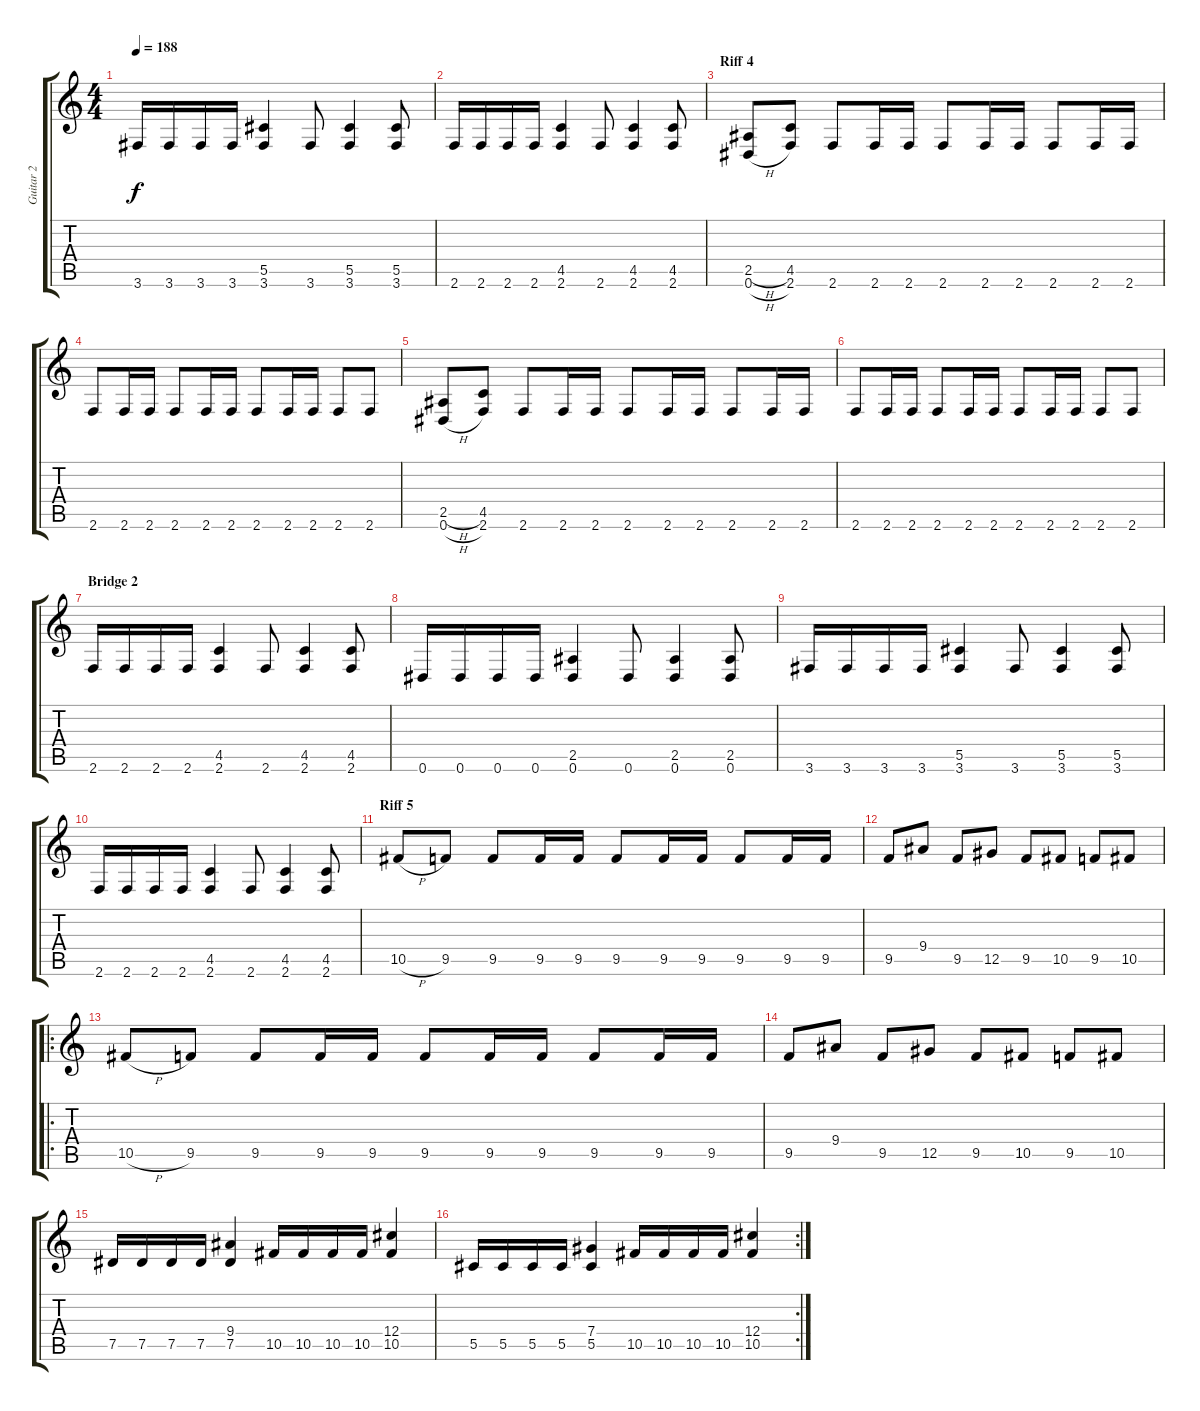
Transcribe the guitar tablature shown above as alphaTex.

\track ("Guitar 2" "Guitar 2") {instrument distortionguitar}
\staff {score tabs}
\tuning (Eb4 Bb3 Gb3 Db3 Ab2 Eb2) {hide}
\ts (4 4)
\tempo 188
\clef g2
\ks c
3.6.16{dy f} 3.6.16 3.6.16 3.6.16 (5.5 3.6).4 3.6.8 (5.5 3.6).4 (5.5 3.6).8 |
2.6.16 2.6.16 2.6.16 2.6.16 (4.5 2.6).4 2.6.8 (4.5 2.6).4 (4.5 2.6).8 |
\section ("" "Riff 4")
(2.5{h} 0.6{h}).8 (4.5 2.6).8 2.6.8 2.6.16 2.6.16 2.6.8 2.6.16 2.6.16 2.6.8 2.6.16 2.6.16 |
2.6.8 2.6.16 2.6.16 2.6.8 2.6.16 2.6.16 2.6.8 2.6.16 2.6.16 2.6.8 2.6.8 |
(2.5{h} 0.6{h}).8 (4.5 2.6).8 2.6.8 2.6.16 2.6.16 2.6.8 2.6.16 2.6.16 2.6.8 2.6.16 2.6.16 |
2.6.8 2.6.16 2.6.16 2.6.8 2.6.16 2.6.16 2.6.8 2.6.16 2.6.16 2.6.8 2.6.8 |
\section ("" "Bridge 2")
2.6.16 2.6.16 2.6.16 2.6.16 (4.5 2.6).4 2.6.8 (4.5 2.6).4 (4.5 2.6).8 |
0.6.16 0.6.16 0.6.16 0.6.16 (2.5 0.6).4 0.6.8 (2.5 0.6).4 (2.5 0.6).8 |
3.6.16 3.6.16 3.6.16 3.6.16 (5.5 3.6).4 3.6.8 (5.5 3.6).4 (5.5 3.6).8 |
2.6.16 2.6.16 2.6.16 2.6.16 (4.5 2.6).4 2.6.8 (4.5 2.6).4 (4.5 2.6).8 |
\section ("" "Riff 5")
10.5{h}.8 9.5.8 9.5.8 9.5.16 9.5.16 9.5.8 9.5.16 9.5.16 9.5.8 9.5.16 9.5.16 |
9.5.8 9.4.8 9.5.8 12.5.8 9.5.8 10.5.8 9.5.8 10.5.8 |
\ro
10.5{h}.8 9.5.8 9.5.8 9.5.16 9.5.16 9.5.8 9.5.16 9.5.16 9.5.8 9.5.16 9.5.16 |
9.5.8 9.4.8 9.5.8 12.5.8 9.5.8 10.5.8 9.5.8 10.5.8 |
7.5.16 7.5.16 7.5.16 7.5.16 (9.4 7.5).4 10.5.16 10.5.16 10.5.16 10.5.16 (12.4 10.5).4 |
\rc 2
5.5.16 5.5.16 5.5.16 5.5.16 (7.4 5.5).4 10.5.16 10.5.16 10.5.16 10.5.16 (12.4 10.5).4
